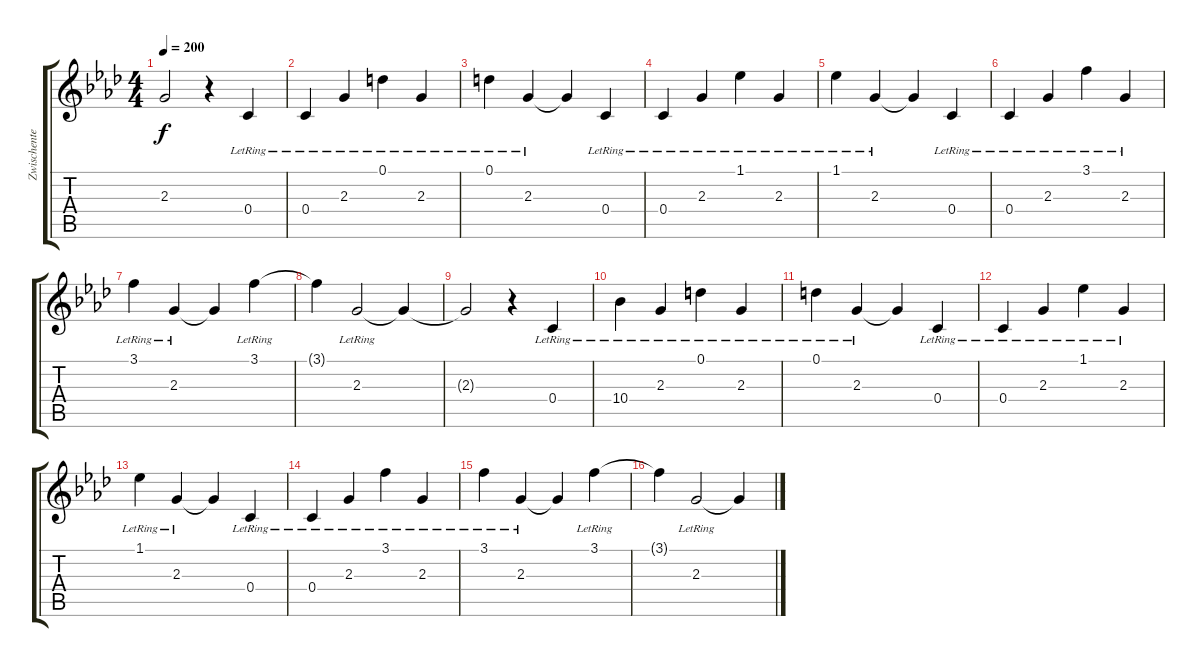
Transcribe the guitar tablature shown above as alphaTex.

\track ("Zwischenteil" "Zwischente") {instrument electricguitarclean}
\staff {score tabs}
\tuning (D4 A3 F3 C3 G2 C2) {hide}
\ts (4 4)
\tempo 200
\clef g2
\ks fminor
2.3{t}.2{dy f} r.4 0.4{lr}.4 |
0.4{lr}.4 2.3{lr}.4 0.1{lr}.4 2.3{lr}.4 |
0.1{lr}.4 2.3{lr}.4 2.3{t}.4 0.4{lr}.4 |
0.4{lr}.4 2.3{lr}.4 1.1{lr}.4 2.3{lr}.4 |
1.1{lr}.4 2.3{lr}.4 2.3{t}.4 0.4{lr}.4 |
0.4{lr}.4 2.3{lr}.4 3.1{lr}.4 2.3{lr}.4 |
3.1{lr}.4 2.3{lr}.4 2.3{t}.4 3.1{lr}.4 |
3.1{t}.4 2.3{lr}.2 2.3{t}.4 |
2.3{t}.2 r.4 0.4{lr}.4 |
10.4{lr}.4 2.3{lr}.4 0.1{lr}.4 2.3{lr}.4 |
0.1{lr}.4 2.3{lr}.4 2.3{t}.4 0.4{lr}.4 |
0.4{lr}.4 2.3{lr}.4 1.1{lr}.4 2.3{lr}.4 |
1.1{lr}.4 2.3{lr}.4 2.3{t}.4 0.4{lr}.4 |
0.4{lr}.4 2.3{lr}.4 3.1{lr}.4 2.3{lr}.4 |
3.1{lr}.4 2.3{lr}.4 2.3{t}.4 3.1{lr}.4 |
3.1{t}.4 2.3{lr}.2 2.3{t}.4
